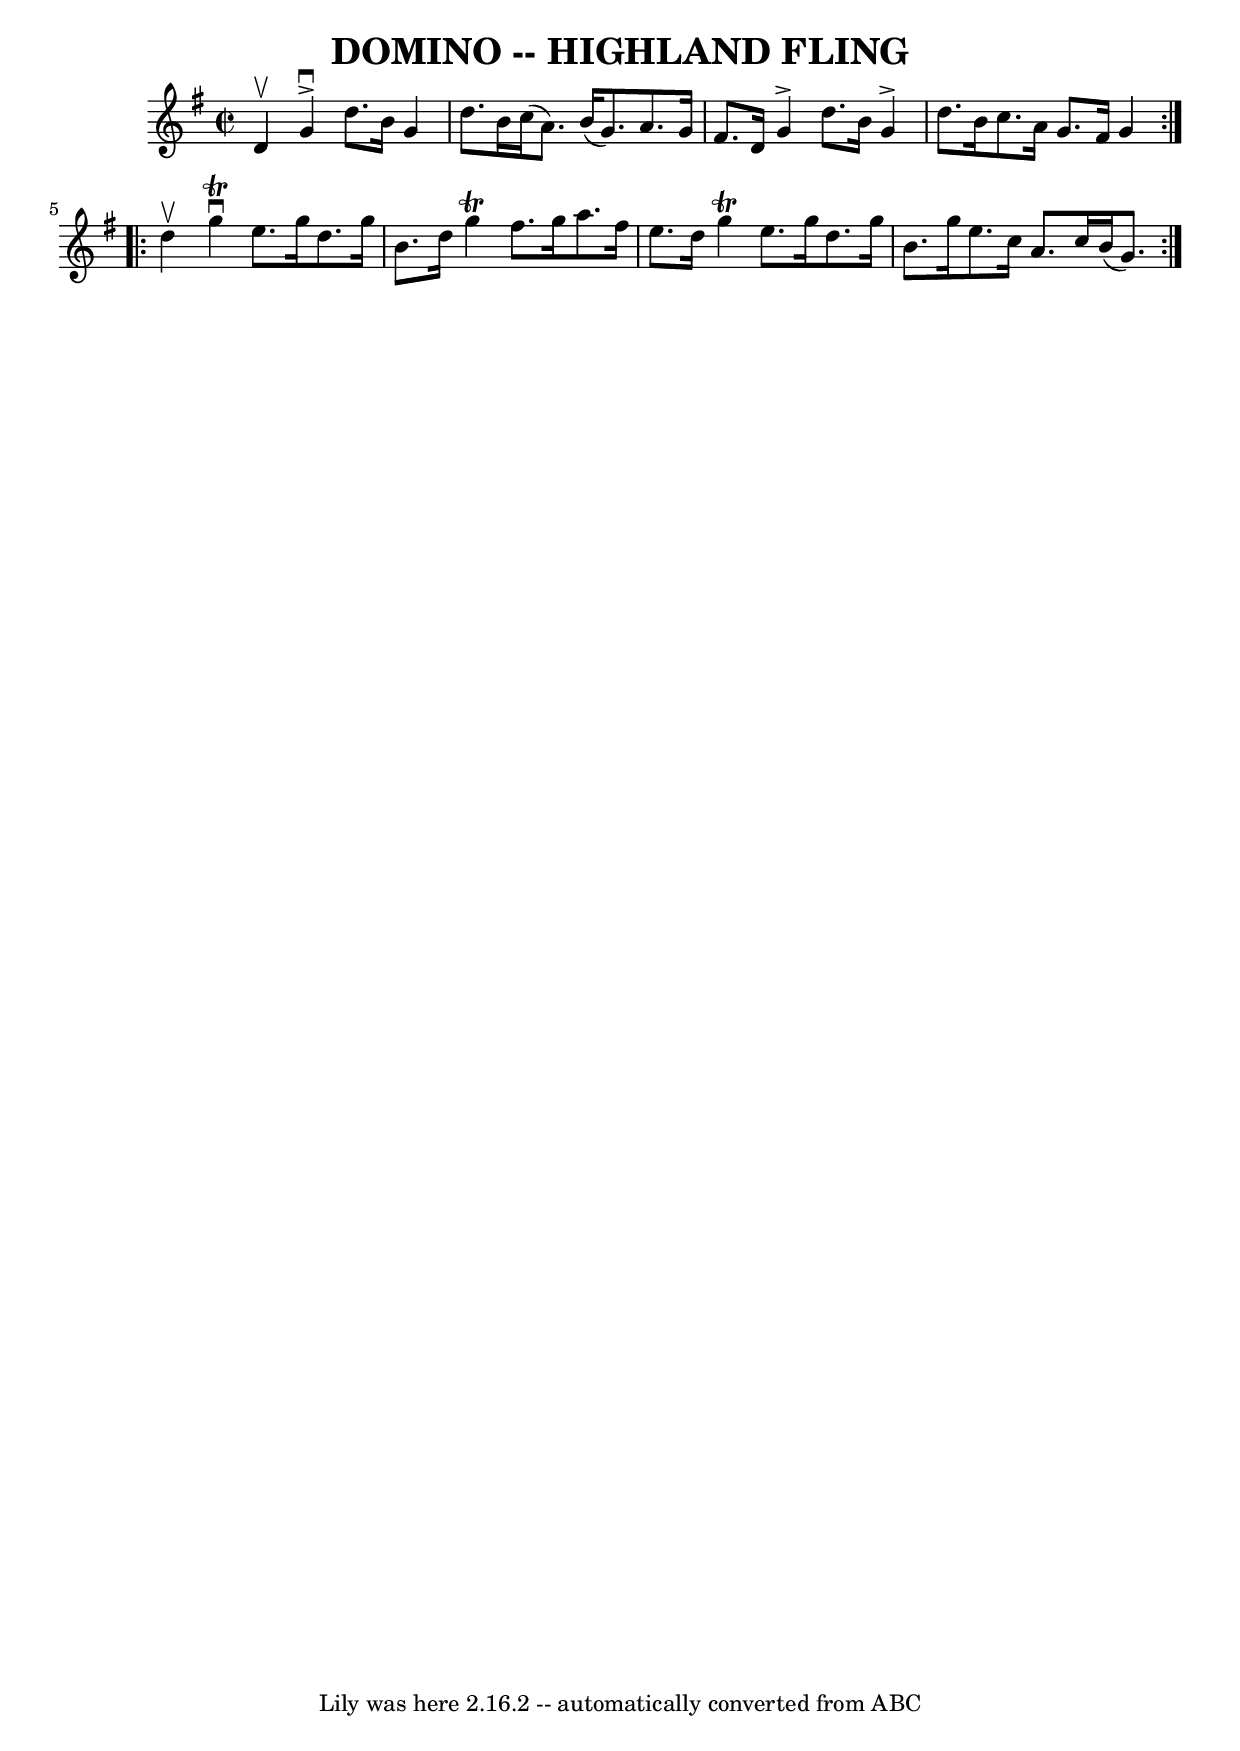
\version "2.16.2"
\include "Mammoth.ily"
\header {
  %% book = "Ryan's Mammoth Collection of Fiddle Tunes"
  crossRefNumber = "1"
  footnotes = ""
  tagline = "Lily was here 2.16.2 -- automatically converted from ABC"
  title = "DOMINO -- HIGHLAND FLING"

}
voicedefault =  {



  \repeat volta 2 {

    \override Staff.TimeSignature #'style = #'C
    \time 2/2 
    \key g \major     d'4^\upbow        |
    g'4^\accent^\downbow        d''8. b'16 g'4 d''8. b'16     |
    c''16 (a'8.) b'16 (     g'8.) a'8. g'16 fis'8. d'16         |
    g'4^\accent        d''8. b'16 g'4^\accent d''8. b'16     |
    c''8. a'16    
    g'8. fis'16 g'4    
  }     
  \repeat volta 2 {     d''4^\upbow        |
         g''4^\downbow^\trill e''8. g''16 d''8. g''16 b'8. d''16      |
    g''4^\trill fis''8. g''16 a''8. fis''16 e''8.         d''16     |
    g''4^\trill e''8. g''16 d''8. g''16 b'8.         g''16     |
    e''8. c''16 a'8. c''16 b'16 (g'8.)   
  }   

}

\score{
  <<

    \context Staff="default"
    {
      \voicedefault 
      
    }

  >>
  \layout {
    
  }
  \midi {
  }

}
